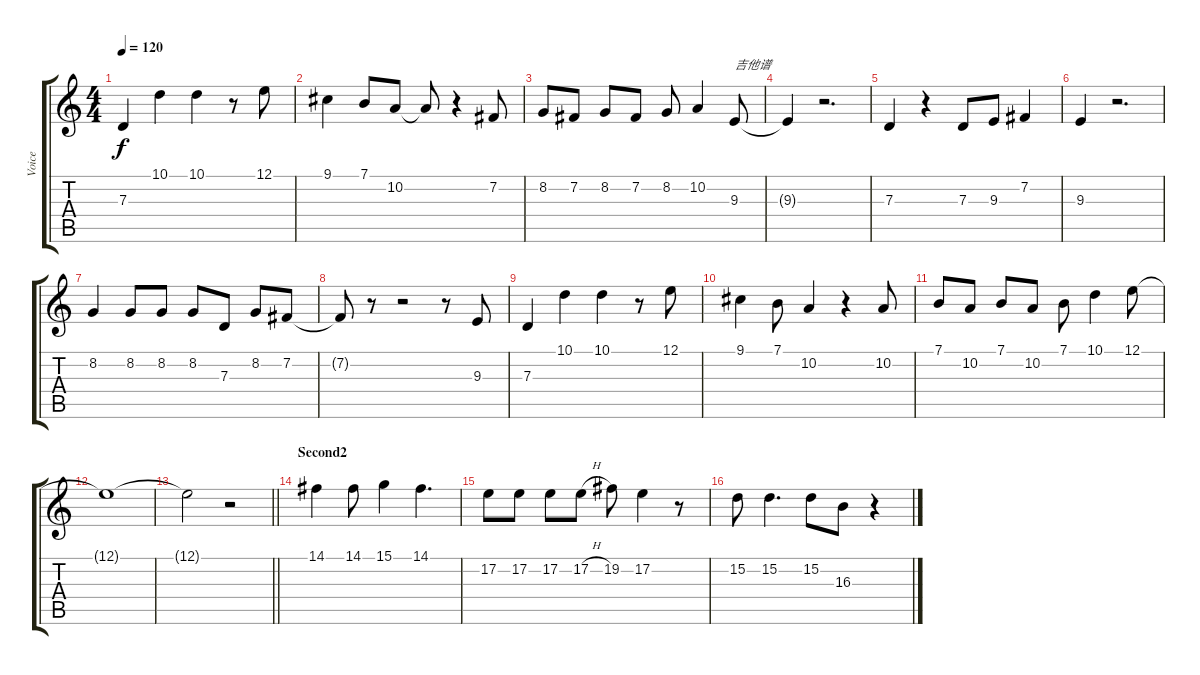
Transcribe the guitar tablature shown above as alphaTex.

\track ("Voice" "Voice") {instrument synthvoice}
\staff {score tabs}
\tuning (E4 B3 G3 D3 A2 E2) {hide}
\ts (4 4)
\tempo 120
\clef g2
\ks c
7.3.4{dy f} 10.1.4 10.1.4 r.8 12.1.8 |
9.1.4 7.1.8 10.2.8 10.2{t}.8 r.4 7.2.8 |
8.2.8 7.2.8 8.2.8 7.2.8 8.2.8 10.2.4 9.3.8{txt "吉他谱"} |
9.3{t}.4 r.2{d} |
7.3.4 r.4 7.3.8 9.3.8 7.2.4 |
9.3.4 r.2{d} |
8.2.4 8.2.8 8.2.8 8.2.8 7.3.8 8.2.8 7.2.8 |
7.2{t}.8 r.8 r.2 r.8 9.3.8 |
7.3.4 10.1.4 10.1.4 r.8 12.1.8 |
9.1.4 7.1.8 10.2.4 r.4 10.2.8 |
7.1.8 10.2.8 7.1.8 10.2.8 7.1.8 10.1.4 12.1.8{volume 7} |
12.1{t}.1 |
\barLineRight lightlight
12.1{t}.2 r.2 |
\section ("" "Second2")
14.1.4{volume 12} 14.1.8 15.1.4 14.1.4{d} |
17.2.8 17.2.8 17.2.8 17.2{h}.8 19.2.8 17.2.4 r.8 |
15.2.8 15.2.4{d} 15.2.8 16.3.8 r.4
